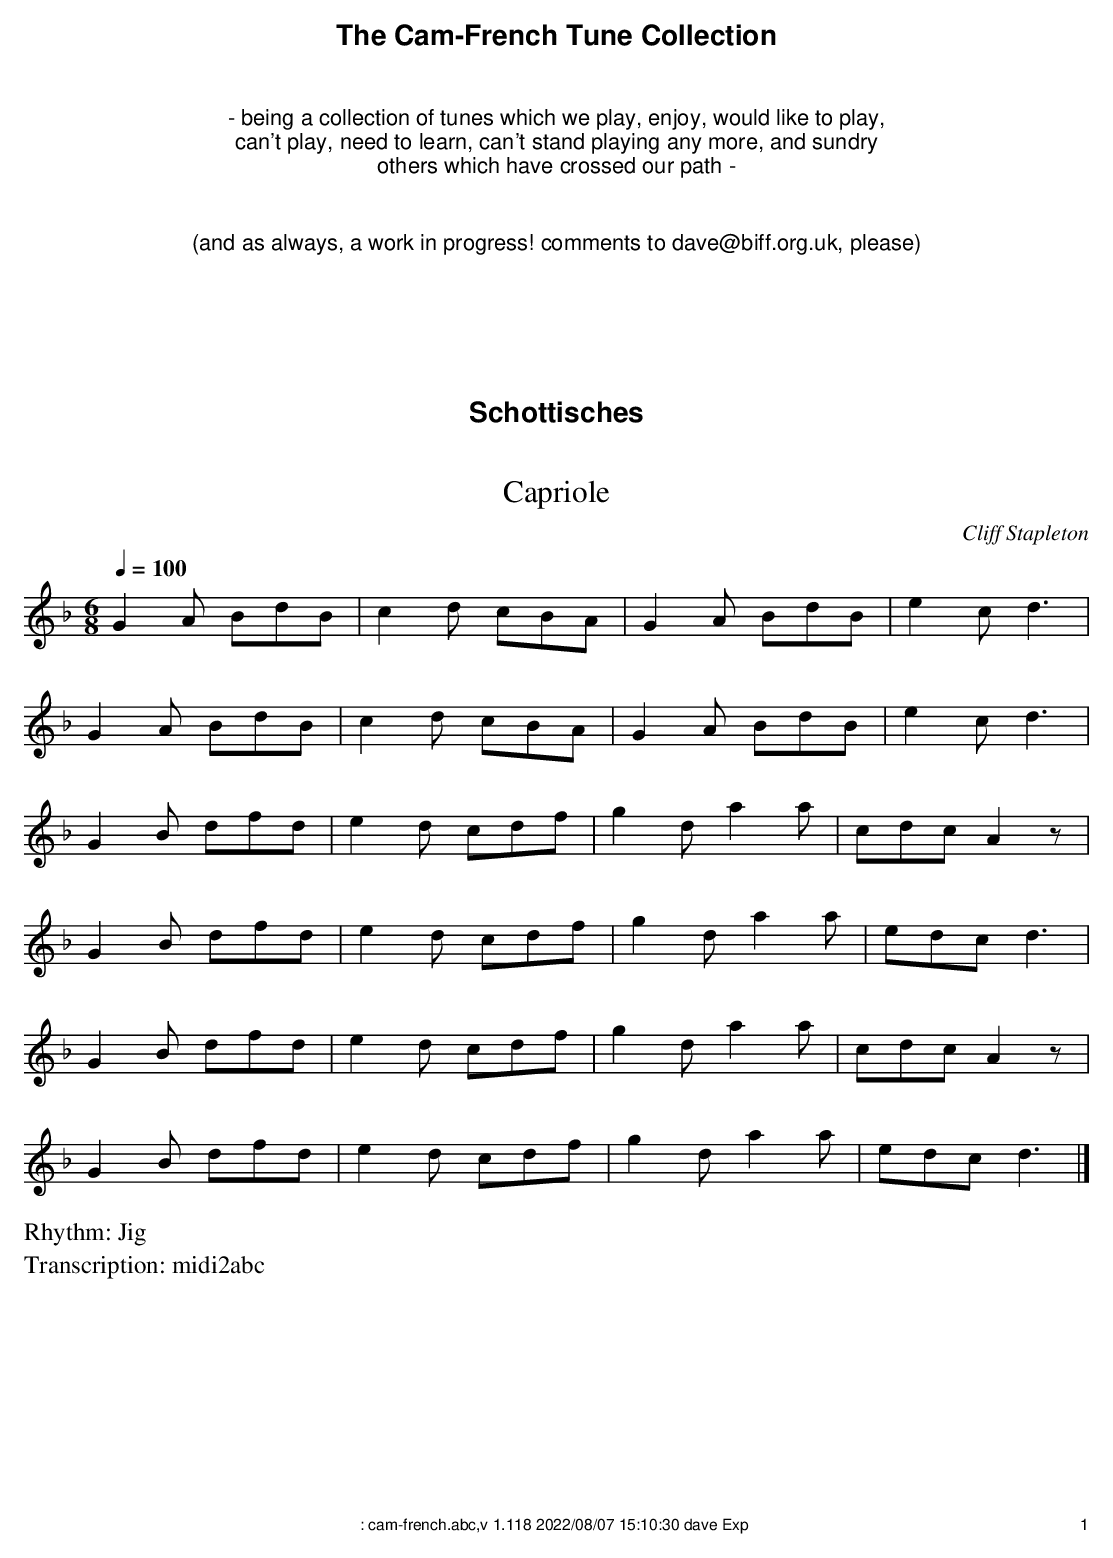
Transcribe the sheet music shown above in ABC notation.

X:1
T:Capriole
C:Cliff Stapleton
M:6/8
L:1/8
Q:1/4=100
K:F % 1 flat
G2A BdB|c2d cBA|G2A BdB|e2c d3|
G2A BdB|c2d cBA|G2A BdB|e2c d3|
G2B dfd|e2d cdf|g2d a2a|cdc A2z|
G2B dfd|e2d cdf|g2d a2a|edc d3|
G2B dfd|e2d cdf|g2d a2a|cdc A2z|
G2B dfd|e2d cdf|g2d a2a|edc d3|]
